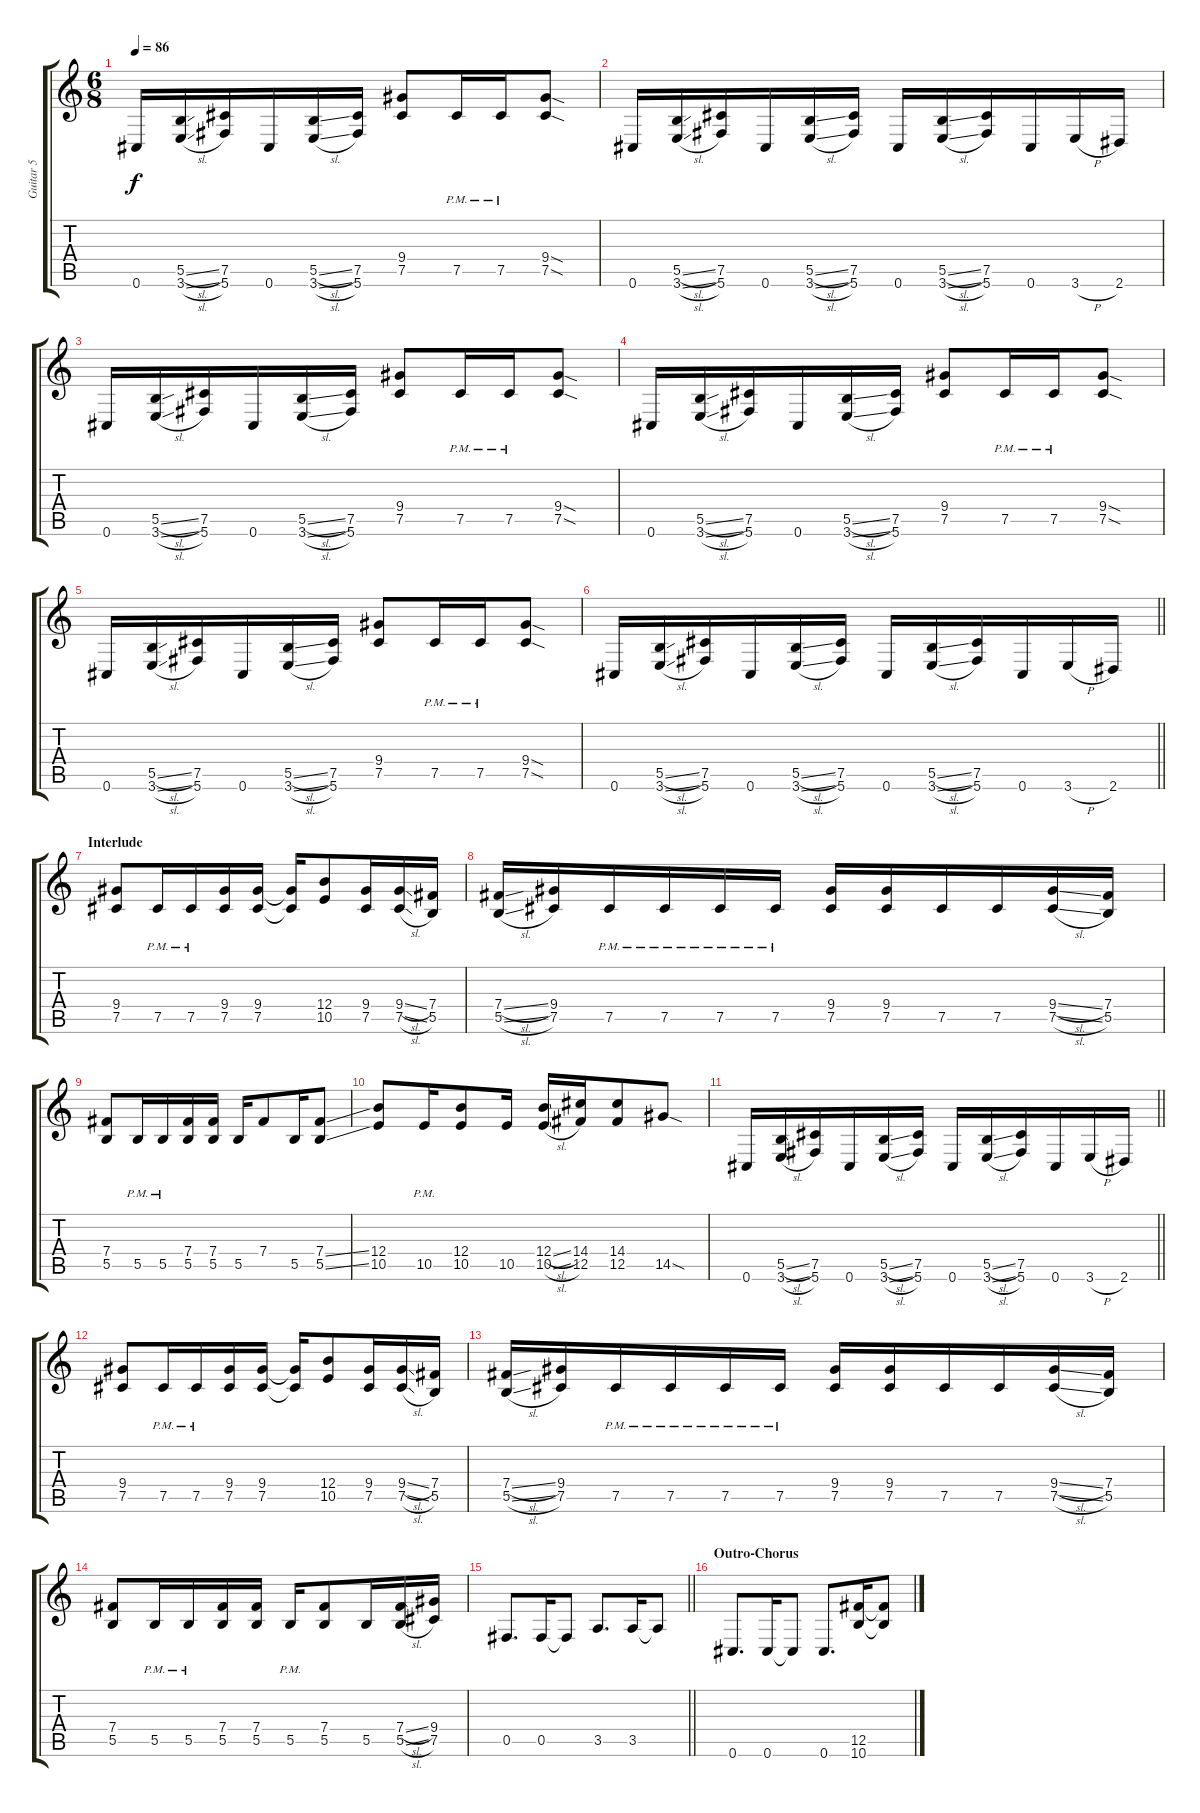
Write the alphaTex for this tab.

\track ("Guitar 5" "Guitar 5") {instrument distortionguitar}
\staff {score tabs}
\tuning (Db4 Ab3 E3 B2 Gb2 Db2) {hide}
\ts (6 8)
\tempo 86
\clef g2
\ks c
0.6.16{dy f} (5.5{sl} 3.6{sl}).16 (7.5 5.6).16 0.6.16 (5.5{sl} 3.6{sl}).16 (7.5 5.6).16 (9.4 7.5).8 7.5{pm}.16 7.5{pm}.16 (9.4{sod} 7.5{sod}).8 |
0.6.16 (5.5{sl} 3.6{sl}).16 (7.5 5.6).16 0.6.16 (5.5{sl} 3.6{sl}).16 (7.5 5.6).16 0.6.16 (5.5{sl} 3.6{sl}).16 (7.5 5.6).16 0.6.16 3.6{h}.16 2.6.16 |
0.6.16 (5.5{sl} 3.6{sl}).16 (7.5 5.6).16 0.6.16 (5.5{sl} 3.6{sl}).16 (7.5 5.6).16 (9.4 7.5).8 7.5{pm}.16 7.5{pm}.16 (9.4{sod} 7.5{sod}).8 |
0.6.16 (5.5{sl} 3.6{sl}).16 (7.5 5.6).16 0.6.16 (5.5{sl} 3.6{sl}).16 (7.5 5.6).16 (9.4 7.5).8 7.5{pm}.16 7.5{pm}.16 (9.4{sod} 7.5{sod}).8 |
0.6.16 (5.5{sl} 3.6{sl}).16 (7.5 5.6).16 0.6.16 (5.5{sl} 3.6{sl}).16 (7.5 5.6).16 (9.4 7.5).8 7.5{pm}.16 7.5{pm}.16 (9.4{sod} 7.5{sod}).8 |
\barLineRight lightlight
0.6.16 (5.5{sl} 3.6{sl}).16 (7.5 5.6).16 0.6.16 (5.5{sl} 3.6{sl}).16 (7.5 5.6).16 0.6.16 (5.5{sl} 3.6{sl}).16 (7.5 5.6).16 0.6.16 3.6{h}.16 2.6.16 |
\section ("" "Interlude")
(9.4 7.5).8 7.5{pm}.16 7.5{pm}.16 (9.4 7.5).16 (9.4 7.5).16 (9.4{t} 7.5{t}).16 (12.4 10.5).8 (9.4 7.5).16 (9.4{sl} 7.5{sl}).16 (7.4 5.5).16 |
(7.4{sl} 5.5{sl}).16 (9.4 7.5).16 7.5{pm}.16 7.5{pm}.16 7.5{pm}.16 7.5{pm}.16 (9.4 7.5).16 (9.4 7.5).16 7.5.16 7.5.16 (9.4{sl} 7.5{sl}).16 (7.4 5.5).16 |
(7.4 5.5).8 5.5{pm}.16 5.5{pm}.16 (7.4 5.5).16 (7.4 5.5).16 5.5.16 7.4.8 5.5.16 (7.4{ss} 5.5{ss}).8 |
(12.4 10.5).8 10.5{pm}.16 (12.4 10.5).8 10.5.16 (12.4{sl} 10.5{sl}).16 (14.4 12.5).16 (14.4 12.5).8 14.5{sod}.8 |
\barLineRight lightlight
0.6.16 (5.5{sl} 3.6{sl}).16 (7.5 5.6).16 0.6.16 (5.5{sl} 3.6{sl}).16 (7.5 5.6).16 0.6.16 (5.5{sl} 3.6{sl}).16 (7.5 5.6).16 0.6.16 3.6{h}.16 2.6.16 |
(9.4 7.5).8 7.5{pm}.16 7.5{pm}.16 (9.4 7.5).16 (9.4 7.5).16 (9.4{t} 7.5{t}).16 (12.4 10.5).8 (9.4 7.5).16 (9.4{sl} 7.5{sl}).16 (7.4 5.5).16 |
(7.4{sl} 5.5{sl}).16 (9.4 7.5).16 7.5{pm}.16 7.5{pm}.16 7.5{pm}.16 7.5{pm}.16 (9.4 7.5).16 (9.4 7.5).16 7.5.16 7.5.16 (9.4{sl} 7.5{sl}).16 (7.4 5.5).16 |
(7.4 5.5).8 5.5{pm}.16 5.5{pm}.16 (7.4 5.5).16 (7.4 5.5).16 5.5{pm}.16 (7.4 5.5).8 5.5.16 (7.4{sl} 5.5{sl}).16 (9.4 7.5).16 |
\barLineRight lightlight
0.5.8{d} 0.5.16 0.5{t}.8 3.5.8{d} 3.5.16 3.5{t}.8 |
\section ("" "Outro-Chorus")
0.6.8{d} 0.6.16 0.6{t}.8 0.6.8{d} (12.5 10.6).16 (12.5{t} 10.6{t}).8
